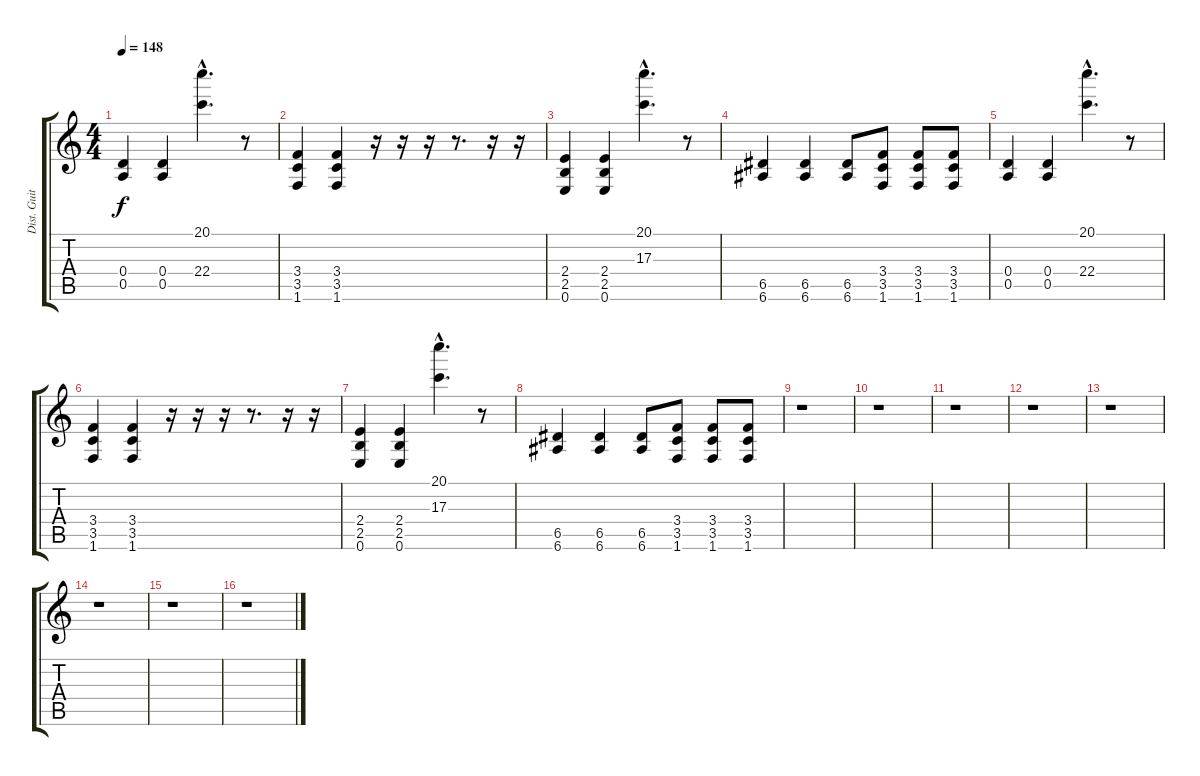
\track ("Dist. Guitar 1" "Dist. Guit") {instrument distortionguitar}
\staff {score tabs}
\tuning (E4 B3 G3 D3 A2 E2) {hide}
\ts (4 4)
\tempo 148
\clef g2
\ks c
(0.4 0.5).4{dy f} (0.4 0.5).4 (20.1{hac} 22.4{hac}).4{d} r.8 |
(3.4 3.5 1.6).4 (3.4 3.5 1.6).4 r.16 r.16 r.16 r.8{d} r.16 r.16 |
(2.4 2.5 0.6).4 (2.4 2.5 0.6).4 (20.1{hac} 17.3{hac}).4{d} r.8 |
(6.5 6.6).4 (6.5 6.6).4 (6.5 6.6).8 (3.4 3.5 1.6).8 (3.4 3.5 1.6).8 (3.4 3.5 1.6).8 |
(0.4 0.5).4 (0.4 0.5).4 (20.1{hac} 22.4{hac}).4{d} r.8 |
(3.4 3.5 1.6).4 (3.4 3.5 1.6).4 r.16 r.16 r.16 r.8{d} r.16 r.16 |
(2.4 2.5 0.6).4 (2.4 2.5 0.6).4 (20.1{hac} 17.3{hac}).4{d} r.8 |
(6.5 6.6).4 (6.5 6.6).4 (6.5 6.6).8 (3.4 3.5 1.6).8 (3.4 3.5 1.6).8 (3.4 3.5 1.6).8 |
r.1 |
r.1 |
r.1 |
r.1 |
r.1 |
r.1 |
r.1 |
r.1
